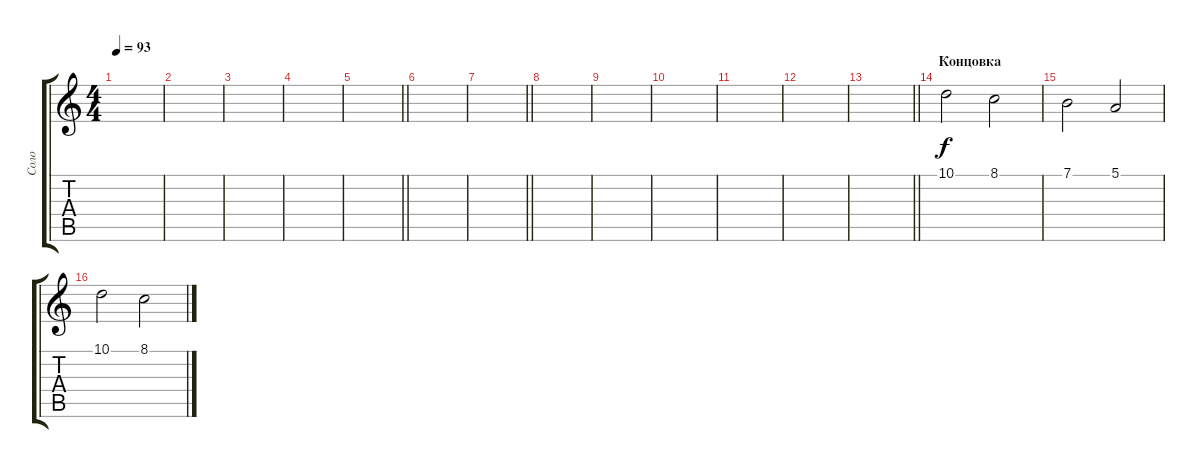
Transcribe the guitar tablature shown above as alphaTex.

\track ("Соло" "Соло") {instrument rockorgan}
\staff {score tabs}
\tuning (E4 B3 G3 D3 A2 E2) {hide}
\ts (4 4)
\tempo 93
\clef g2
\ks c
|
|
|
|
\barLineRight lightlight
|
|
\barLineRight lightlight
|
|
|
|
|
|
\barLineRight lightlight
|
\section ("" "Концовка")
10.1.2 8.1.2 |
7.1.2 5.1.2 |
10.1.2 8.1.2
